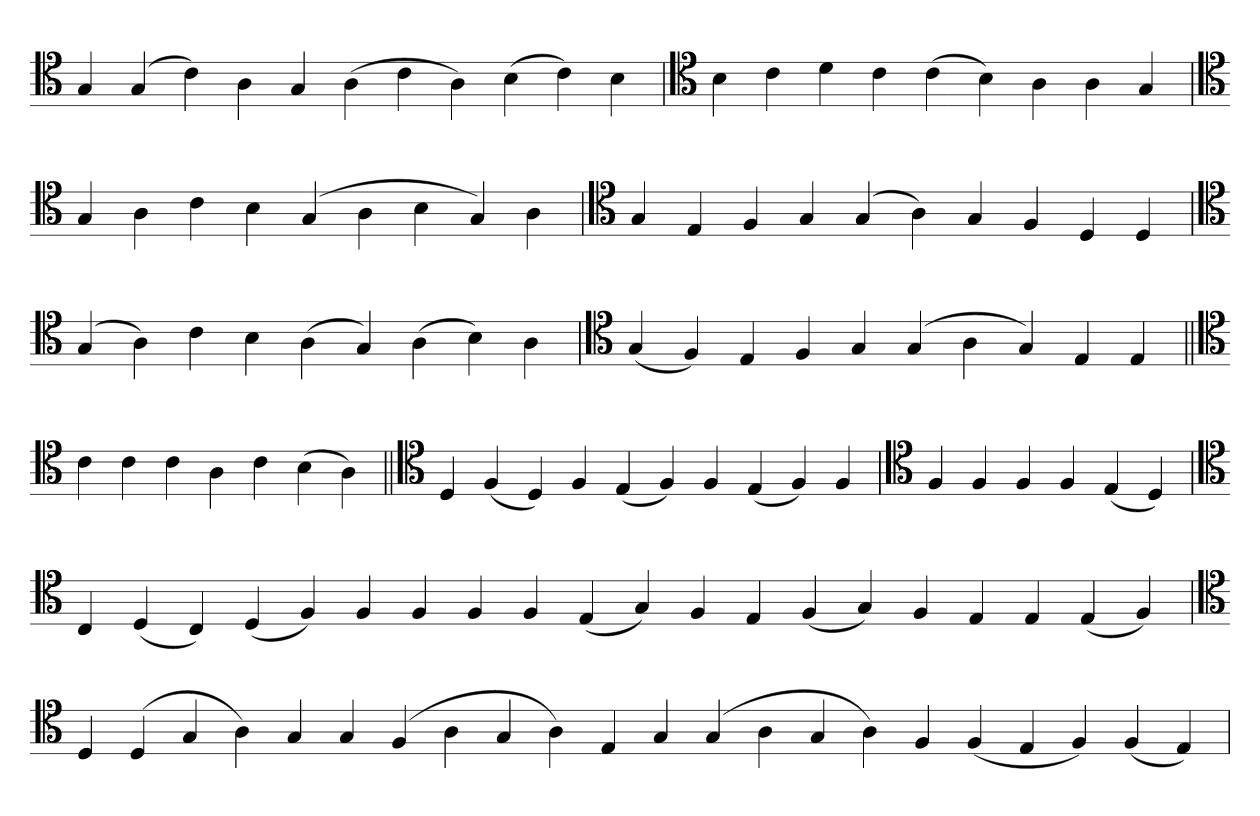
**kern
*part1
*staff1
*clefC4
=
4G
(4G
4c)
4A
4G
(4A
4c
4A)
(4B
4c)
4B
='
*clefC4
4B
4c
4d
4c
(4c
4B)
4A
4A
4G
='
*clefC4
4G
4A
4c
4B
(4G
4A
4B
4G)
4A
='
*clefC4
4G
4E
4F
4G
(4G
4A)
4G
4F
4D
4D
=
*clefC4
(4G
4A)
4c
4B
(4A
4G)
(4A
4B)
4A
='
*clefC4
(4G
4F)
4E
4F
4G
(4G
4A
4G)
4E
4E
=||
*clefC4
4c
4c
4c
4A
4c
(4B
4A)
=||
*clefC4
4D
(4F
4D)
4F
(4E
4F)
4F
(4E
4F)
4F
=`
*clefC4
4F
4F
4F
4F
(4E
4D)
='
*clefC4
4C
(4D
4C)
(4D
4F)
4F
4F
4F
4F
(4E
4G)
4F
4E
(4F
4G)
4F
4E
4E
(4E
4F)
=
*clefC4
4D
(4D
4G
4A)
4G
4G
(4F
4A
4G
4A)
4E
4G
(4G
4A
4G
4A)
4F
(4F
4E
4F)
(4F
4E)
=`
*-
